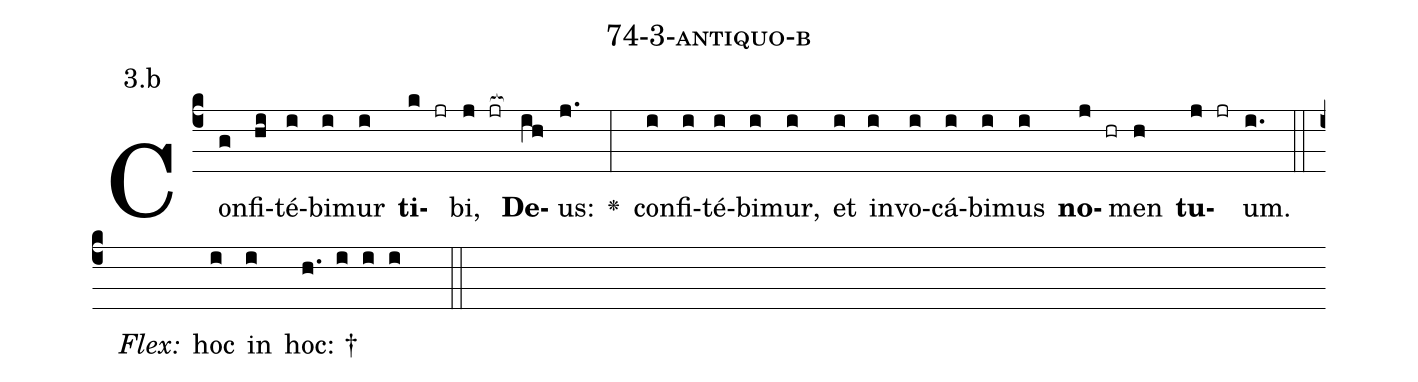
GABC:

name: 74-3-antiquo-b;
annotation: 3.b;
%%
(c4)Con(g)fi(hi)té(i)bi(i)mur(i) <b>ti</b>(k jr)bi,(j jr[ocb:1{]) <b>De</b>(ih[ocb:0}])us:(j.) <v>\greheightstar</v>(:) con(i)fi(i)té(i)bi(i)mur,(i) et(i) in(i)vo(i)cá(i)bi(i)mus(i) <b>no</b>(j hr)men(h) <b>tu</b>(j jr)um.(i.) (::)
<i>Flex:</i>()  hoc(i) in(i) hoc: †(h. i i i  ::)

%E(i) u(i) o(j) u(h) a(j) e.(i.) (::)
